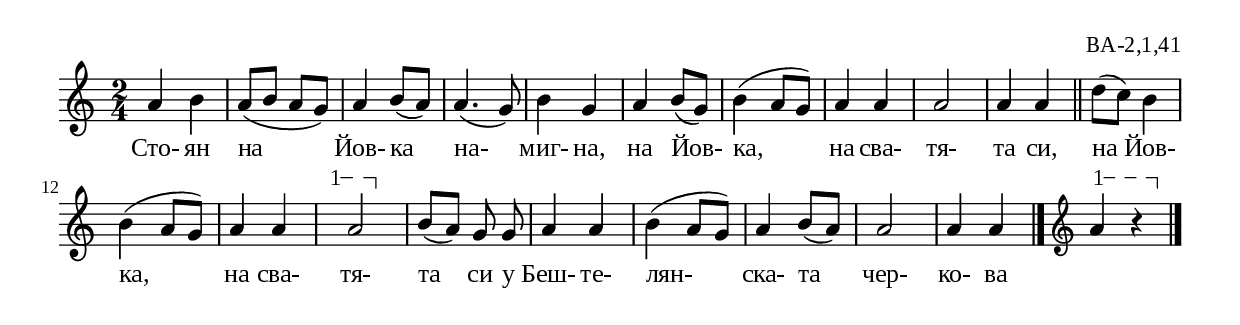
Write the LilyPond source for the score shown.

%{
BA_2_1_41
%}

\include "td-preamble.ly"

\score {
\relative c'' {
%% \tempo 4 = 152
  \time 2/4
a4 b | a8([ b] a8[ g]) | a4 b8( a) | a4.( g8) | b4 g | a4 b8( g) | b4( a8[ g]) | a4 a | a2 | a4 a  
 \bar "||"
%%\break 
d8( c) b4 | b4( a8[ g]) | a4 a | 
\varA
\set Score.measureLength = #(ly:make-moment 3 4)
s4\startTextSpan a2\stopTextSpan | 
\set Score.measureLength = #(ly:make-moment 2 4)
b8( a) g8\noBeam g | a4 a | b4( a8[ g]) | a4 b8( a) | a2 | a4 a
 \bar "|."
 \endm
\varA
a4\startTextSpan r4\stopTextSpan  
\bar "|."
}
\addlyrics { Сто- ян на Йов- ка на- миг- на, на Йов- ка, на сва- тя- та си, 
на Йов- ка, на сва- тя- та си у Беш- те- лян- ска- та чер- ко- ва }
%
\layout {
  indent = #0
  line-width = 190\mm
  ragged-right=##f
}
%
\midi { 
	\context {
		\Score
		tempoWholesPerMinute = #(ly:make-moment 152 4)
		}
	}
}
%
\header{
  opus = "ВА-2,1,41"
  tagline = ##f
}


